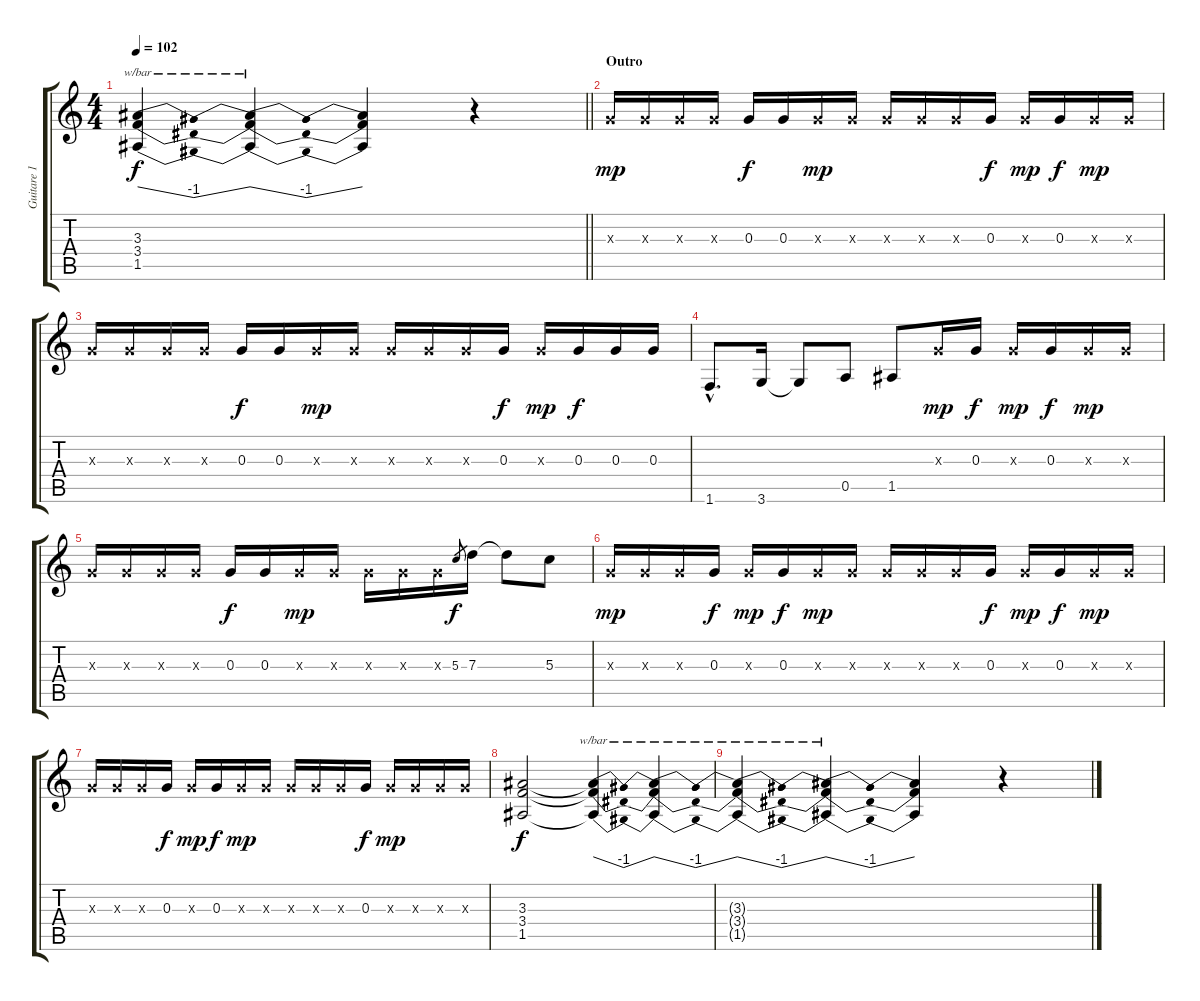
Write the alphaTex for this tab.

\track ("Guitare 1" "Guitare 1") {instrument overdrivenguitar}
\staff {score tabs}
\tuning (E4 B3 G3 D3 A2 E2) {hide}
\ts (4 4)
\tempo 102
\clef g2
\barLineRight lightlight
\ks c
(3.3{t} 3.4{t} 1.5{t}).4{tbe (dip default 0 0 30 -4 60 0) dy f} (3.3{t} 3.4{t} 1.5{t}).4{tbe (dip default 0 0 30 -4 60 0)} (3.3{t} 3.4{t} 1.5{t}).4 r.4 |
\section ("" "Outro")
0.3{x}.16{dy mp} 0.3{x}.16 0.3{x}.16 0.3{x}.16 0.3.16{dy f} 0.3.16 0.3{x}.16{dy mp} 0.3{x}.16 0.3{x}.16 0.3{x}.16 0.3{x}.16 0.3.16{dy f} 0.3{x}.16{dy mp} 0.3.16{dy f} 0.3{x}.16{dy mp} 0.3{x}.16 |
0.3{x}.16 0.3{x}.16 0.3{x}.16 0.3{x}.16 0.3.16{dy f} 0.3.16 0.3{x}.16{dy mp} 0.3{x}.16 0.3{x}.16 0.3{x}.16 0.3{x}.16 0.3.16{dy f} 0.3{x}.16{dy mp} 0.3.16{dy f} 0.3.16 0.3.16 |
1.6{hac}.8{d} 3.6.16 3.6{t}.8 0.5.8 1.5.8 0.3{x}.16{dy mp} 0.3.16{dy f} 0.3{x}.16{dy mp} 0.3.16{dy f} 0.3{x}.16{dy mp} 0.3{x}.16 |
0.3{x}.16 0.3{x}.16 0.3{x}.16 0.3{x}.16 0.3.16{dy f} 0.3.16 0.3{x}.16{dy mp} 0.3{x}.16 0.3{x}.16 0.3{x}.16 0.3{x}.16 5.3.8{gr dy f} 7.3.16 7.3{t}.8 5.3.8 |
0.3{x}.16{dy mp} 0.3{x}.16 0.3{x}.16 0.3.16{dy f} 0.3{x}.16{dy mp} 0.3.16{dy f} 0.3{x}.16{dy mp} 0.3{x}.16 0.3{x}.16 0.3{x}.16 0.3{x}.16 0.3.16{dy f} 0.3{x}.16{dy mp} 0.3.16{dy f} 0.3{x}.16{dy mp} 0.3{x}.16 |
0.3{x}.16 0.3{x}.16 0.3{x}.16 0.3.16{dy f} 0.3{x}.16{dy mp} 0.3.16{dy f} 0.3{x}.16{dy mp} 0.3{x}.16 0.3{x}.16 0.3{x}.16 0.3{x}.16 0.3.16{dy f} 0.3{x}.16{dy mp} 0.3{x}.16 0.3{x}.16 0.3{x}.16 |
(3.3 3.4 1.5).2{dy f} (3.3{t} 3.4{t} 1.5{t}).4{tbe (dip default 0 0 30 -4 60 0)} (3.3{t} 3.4{t} 1.5{t}).4{tbe (dip default 0 0 30 -4 60 0)} |
(3.3{t} 3.4{t} 1.5{t}).4{tbe (dip default 0 0 30 -4 60 0)} (3.3{t} 3.4{t} 1.5{t}).4{tbe (dip default 0 0 30 -4 60 0)} (3.3{t} 3.4{t} 1.5{t}).4 r.4
